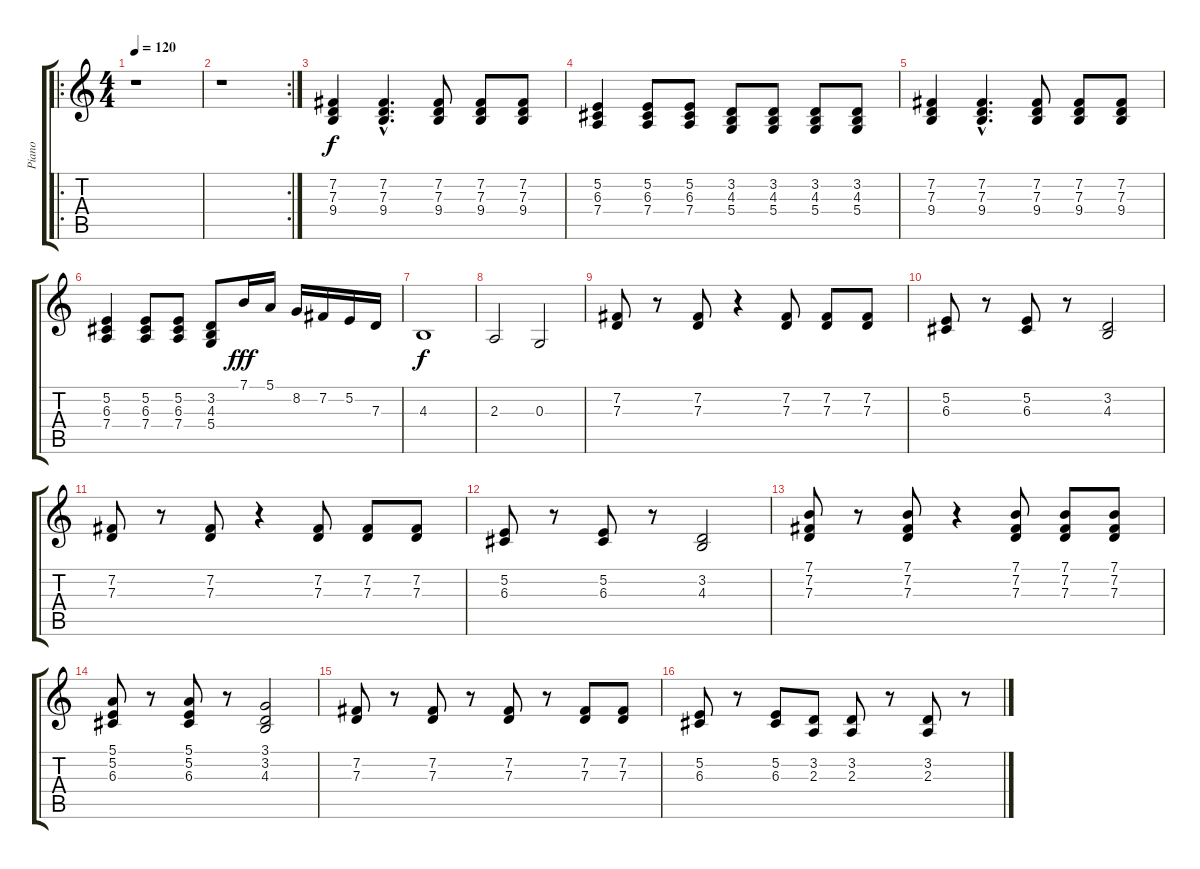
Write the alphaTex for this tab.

\track ("Piano" "Piano") {instrument brightacousticpiano}
\staff {score tabs}
\tuning (E4 B3 G3 D3 A2 E2) {hide}
\ro
\ts (4 4)
\tempo 120
\clef g2
\ks c
r.1{dy f instrument brightacousticpiano} |
\rc 2
r.1 |
(7.2 7.3 9.4).4 (7.2{hac} 7.3{hac} 9.4{hac}).4{d} (7.2 7.3 9.4).8 (7.2 7.3 9.4).8 (7.2 7.3 9.4).8 |
(5.2 6.3 7.4).4 (5.2 6.3 7.4).8 (5.2 6.3 7.4).8 (3.2 4.3 5.4).8 (3.2 4.3 5.4).8 (3.2 4.3 5.4).8 (3.2 4.3 5.4).8 |
(7.2 7.3 9.4).4 (7.2{hac} 7.3{hac} 9.4{hac}).4{d} (7.2 7.3 9.4).8 (7.2 7.3 9.4).8 (7.2 7.3 9.4).8 |
(5.2 6.3 7.4).4 (5.2 6.3 7.4).8 (5.2 6.3 7.4).8 (3.2 4.3 5.4).8 7.1.16{dy fff volume 16} 5.1.16 8.2.16 7.2.16 5.2.16 7.3.16 |
4.3.1{dy f volume 10} |
2.3.2 0.3.2 |
(7.2 7.3).8{volume 12} r.8 (7.2 7.3).8 r.4 (7.2 7.3).8 (7.2 7.3).8 (7.2 7.3).8 |
(5.2 6.3).8 r.8 (5.2 6.3).8 r.8 (3.2 4.3).2 |
(7.2 7.3).8{volume 12} r.8 (7.2 7.3).8 r.4 (7.2 7.3).8 (7.2 7.3).8 (7.2 7.3).8 |
(5.2 6.3).8 r.8 (5.2 6.3).8 r.8 (3.2 4.3).2 |
(7.1 7.2 7.3).8{volume 12} r.8 (7.1 7.2 7.3).8 r.4 (7.1 7.2 7.3).8 (7.1 7.2 7.3).8 (7.1 7.2 7.3).8 |
(5.1 5.2 6.3).8 r.8 (5.1 5.2 6.3).8 r.8 (3.1 3.2 4.3).2 |
(7.2 7.3).8{volume 12 balance 6} r.8 (7.2 7.3).8 r.8 (7.2 7.3).8 r.8 (7.2 7.3).8 (7.2 7.3).8 |
(5.2 6.3).8 r.8 (5.2 6.3).8 (3.2 2.3).8 (3.2 2.3).8 r.8 (3.2 2.3).8 r.8
